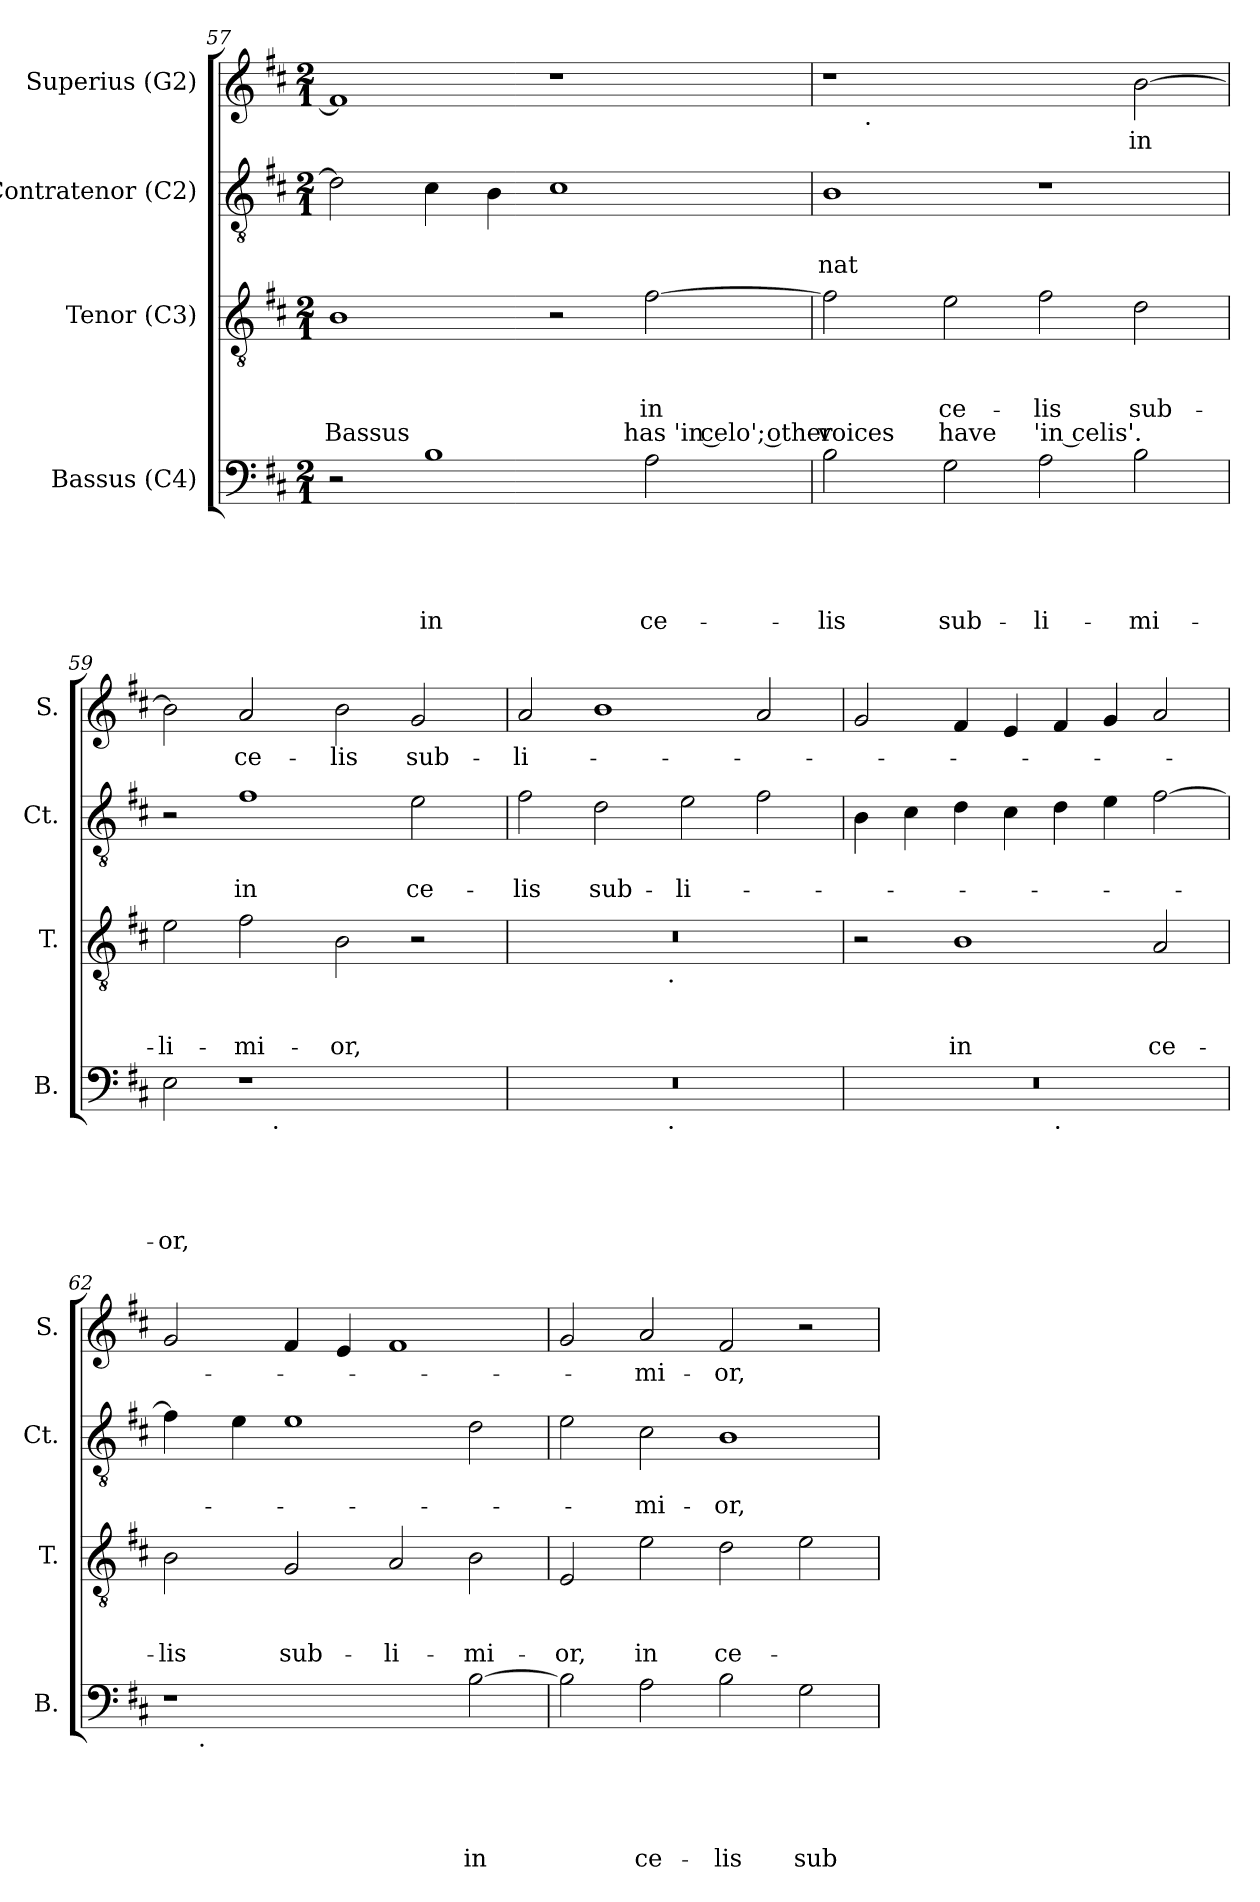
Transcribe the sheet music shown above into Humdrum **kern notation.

**kern	**text	**text	**text	**text	**text	**kern	**text	**text	**text	**text	**kern	**text	**text	**kern	**text
*part4	*part4	*part4	*part4	*part4	*part4	*part3	*part3	*part3	*part3	*part3	*part2	*part2	*part2	*part1	*part1
*staff4	*staff4	*staff4	*staff4	*staff4	*staff4	*staff3	*staff3	*staff3	*staff3	*staff3	*staff2	*staff2	*staff2	*staff1	*staff1
*I"Bassus (C4)	*	*	*	*	*	*I"Tenor (C3)	*	*	*	*	*I"Contratenor (C2)	*	*	*I"Superius (G2)	*
*I'B.	*	*	*	*	*	*I'T.	*	*	*	*	*I'Ct.	*	*	*I'S.	*
!!LO:LB:g=z
*clefF4	*	*	*	*	*	*clefGv2	*	*	*	*	*clefGv2	*	*	*clefG2	*
*k[f#c#]	*	*	*	*	*	*k[f#c#]	*	*	*	*	*k[f#c#]	*	*	*k[f#c#]	*
*D:	*	*	*	*	*	*D:	*	*	*	*	*D:	*	*	*D:	*
*M2/1	*	*	*	*	*	*M2/1	*	*	*	*	*M2/1	*	*	*M2/1	*
=57	=57	=57	=57	=57	=57	=57	=57	=57	=57	=57	=57	=57	=57	=57	=57
!	!	!	!	!	!	!	!	!	!	!LO:LY:b	!	!	!	!	!
2r	.	.	.	.	.	1B	.	.	.	Bassus	2d\]	.	.	1f#]	.
!	!	!	!	!	!LO:LY:b	!	!	!	!	!	!	!	!	!	!
1B	.	.	.	.	in	.	.	.	.	.	4c#\	.	.	.	.
.	.	.	.	.	.	.	.	.	.	.	4B\	.	.	.	.
.	.	.	.	.	.	2r	.	.	.	.	1c#	.	.	1r	.
!	!	!	!	!	!LO:LY:b	!	!	!	!LO:LY:b	!LO:LY:b	!	!	!	!	!
2A\	.	.	.	.	ce-	[>2f#\	.	.	in	has 'in celo'; other	.	.	.	.	.
=58	=58	=58	=58	=58	=58	=58	=58	=58	=58	=58	=58	=58	=58	=58	=58
!	!	!	!	!	!LO:LY:b	!	!	!	!	!LO:LY:b	!	!	!LO:LY:b	!	!
*	*	*	*	*	*	*	*	*	*	*	*	*	*	*^	*
2B\	.	.	.	.	-lis	2f#\]	.	.	.	voices	1B	.	-nat	1r	8ryy	.
!	!	!	!	!	!	!	!	!	!	!	!	!	!	!	!LO:TX:b:t=.	!
.	.	.	.	.	.	.	.	.	.	.	.	.	.	.	1...ryy	.
!	!	!	!	!	!LO:LY:b	!	!	!	!LO:LY:b	!LO:LY:b	!	!	!	!	!	!
2G\	.	.	.	.	sub-	2e\	.	.	ce-	have	.	.	.	.	.	.
!	!	!	!	!	!LO:LY:b	!	!	!	!LO:LY:b	!LO:LY:b	!	!	!	!	!	!
2A\	.	.	.	.	-li-	2f#\	.	.	-lis	'in celis'.	1r	.	.	2ryy	.	.
!	!	!	!	!	!LO:LY:b	!	!	!	!LO:LY:b	!	!	!	!	!	!	!LO:LY:b
2B\	.	.	.	.	-mi-	2d\	.	.	sub-	.	.	.	.	[>2b\	.	in
=59	=59	=59	=59	=59	=59	=59	=59	=59	=59	=59	=59	=59	=59	=59	=59	=59
!	!	!	!	!	!LO:LY:b	!	!	!	!LO:LY:b	!	!	!	!	!	!	!
*^	*	*	*	*	*	*	*	*	*	*	*	*	*	*v	*v	*
2E\	2ryy	.	.	.	.	-or,	2e\	.	.	-li-	.	2r	.	.	2b\]	.
!	!	!	!	!	!	!	!	!	!	!LO:LY:b	!	!	!	!LO:LY:b	!	!LO:LY:b
1r	8ryy	.	.	.	.	.	2f#\	.	.	-mi-	.	1f#	.	in	2a/	ce-
!	!LO:TX:b:t=.	!	!	!	!	!	!	!	!	!	!	!	!	!	!	!
.	1ryy	.	.	.	.	.	.	.	.	.	.	.	.	.	.	.
!	!	!	!	!	!	!	!	!	!	!LO:LY:b	!	!	!	!	!	!LO:LY:b
.	.	.	.	.	.	.	2B\	.	.	-or,	.	.	.	.	2b\	-lis
!	!	!	!	!	!	!	!	!	!	!	!	!	!	!LO:LY:b	!	!LO:LY:b
2ryy	.	.	.	.	.	.	2r	.	.	.	.	2e\	.	ce-	2g/	sub-
.	4.ryy	.	.	.	.	.	.	.	.	.	.	.	.	.	.	.
=60	=60	=60	=60	=60	=60	=60	=60	=60	=60	=60	=60	=60	=60	=60	=60	=60
!	!	!	!	!	!	!	!	!	!	!	!	!	!	!LO:LY:b	!	!LO:LY:b
*	*	*	*	*	*	*	*^	*	*	*	*	*	*	*	*	*
0r	2ryy	.	.	.	.	.	0r	2ryy	.	.	.	.	2f#\	.	-lis	2a/	-li-
!	!	!	!	!	!	!	!	!	!	!	!	!	!	!	!LO:LY:b	!	!
.	4...ryy	.	.	.	.	.	.	4...ryy	.	.	.	.	2d\	.	sub-	1b	.
!	!	!	!	!	!	!	!	!LO:TX:b:t=.	!	!	!	!	!	!	!	!	!
!	!LO:TX:b:t=.	!	!	!	!	!	!	!	!	!	!	!	!	!	!	!	!
.	1ryy	.	.	.	.	.	.	1ryy	.	.	.	.	.	.	.	.	.
!	!	!	!	!	!	!	!	!	!	!	!	!	!	!	!LO:LY:b	!	!
.	.	.	.	.	.	.	.	.	.	.	.	.	2e\	.	-li-	.	.
.	.	.	.	.	.	.	.	.	.	.	.	.	2f#\	.	.	2a/	.
.	32ryy	.	.	.	.	.	.	32ryy	.	.	.	.	.	.	.	.	.
*	*	*	*	*	*	*	*v	*v	*	*	*	*	*	*	*	*	*
!!LO:LB:g=z
=61	=61	=61	=61	=61	=61	=61	=61	=61	=61	=61	=61	=61	=61	=61	=61	=61
0r	1ryy	.	.	.	.	.	2r	.	.	.	.	4B\	.	.	2g/	.
.	.	.	.	.	.	.	.	.	.	.	.	4c#\	.	.	.	.
!	!	!	!	!	!	!	!	!	!	!LO:LY:b	!	!	!	!	!	!
.	.	.	.	.	.	.	1B	.	.	in	.	4d\	.	.	4f#/	.
.	.	.	.	.	.	.	.	.	.	.	.	4c#\	.	.	4e/	.
!	!LO:TX:b:t=.	!	!	!	!	!	!	!	!	!	!	!	!	!	!	!
.	1ryy	.	.	.	.	.	.	.	.	.	.	4d\	.	.	4f#/	.
.	.	.	.	.	.	.	.	.	.	.	.	4e\	.	.	4g/	.
!	!	!	!	!	!	!	!	!	!	!LO:LY:b	!	!	!	!	!	!
.	.	.	.	.	.	.	2A/	.	.	ce-	.	[>2f#\	.	.	2a/	.
=62	=62	=62	=62	=62	=62	=62	=62	=62	=62	=62	=62	=62	=62	=62	=62	=62
!	!	!	!	!	!	!	!	!	!	!LO:LY:b	!	!	!	!	!	!
1r	8ryy	.	.	.	.	.	2B\	.	.	-lis	.	4f#\]	.	.	2g/	.
!	!LO:TX:b:t=.	!	!	!	!	!	!	!	!	!	!	!	!	!	!	!
.	1...ryy	.	.	.	.	.	.	.	.	.	.	.	.	.	.	.
.	.	.	.	.	.	.	.	.	.	.	.	4e\	.	.	.	.
!	!	!	!	!	!	!	!	!	!	!LO:LY:b	!	!	!	!	!	!
.	.	.	.	.	.	.	2G/	.	.	sub-	.	1e	.	.	4f#/	.
.	.	.	.	.	.	.	.	.	.	.	.	.	.	.	4e/	.
!	!	!	!	!	!	!	!	!	!	!LO:LY:b	!	!	!	!	!	!
2ryy	.	.	.	.	.	.	2A/	.	.	-li-	.	.	.	.	1f#	.
!	!	!	!	!	!	!LO:LY:b	!	!	!	!LO:LY:b	!	!	!	!	!	!
[>2B\	.	.	.	.	.	in	2B\	.	.	-mi-	.	2d\	.	.	.	.
=63	=63	=63	=63	=63	=63	=63	=63	=63	=63	=63	=63	=63	=63	=63	=63	=63
!	!	!	!	!	!	!	!	!	!	!LO:LY:b	!	!	!	!	!	!
*v	*v	*	*	*	*	*	*	*	*	*	*	*	*	*	*	*
2B\]	.	.	.	.	.	2E/	.	.	-or,	.	2e\	.	.	2g/	.
!	!	!	!	!	!LO:LY:b	!	!	!	!LO:LY:b	!	!	!	!LO:LY:b	!	!LO:LY:b
2A\	.	.	.	.	ce-	2e\	.	.	in	.	2c#\	.	-mi-	2a/	-mi-
!	!	!	!	!	!LO:LY:b	!	!	!	!LO:LY:b	!	!	!	!LO:LY:b	!	!LO:LY:b
2B\	.	.	.	.	-lis	2d\	.	.	ce-	.	1B	.	-or,	2f#/	-or,
!	!	!	!	!	!LO:LY:b	!	!	!	!	!	!	!	!	!	!
2G\	.	.	.	.	sub-	2e\	.	.	.	.	.	.	.	2r	.
=	=	=	=	=	=	=	=	=	=	=	=	=	=	=	=
*-	*-	*-	*-	*-	*-	*-	*-	*-	*-	*-	*-	*-	*-	*-	*-
